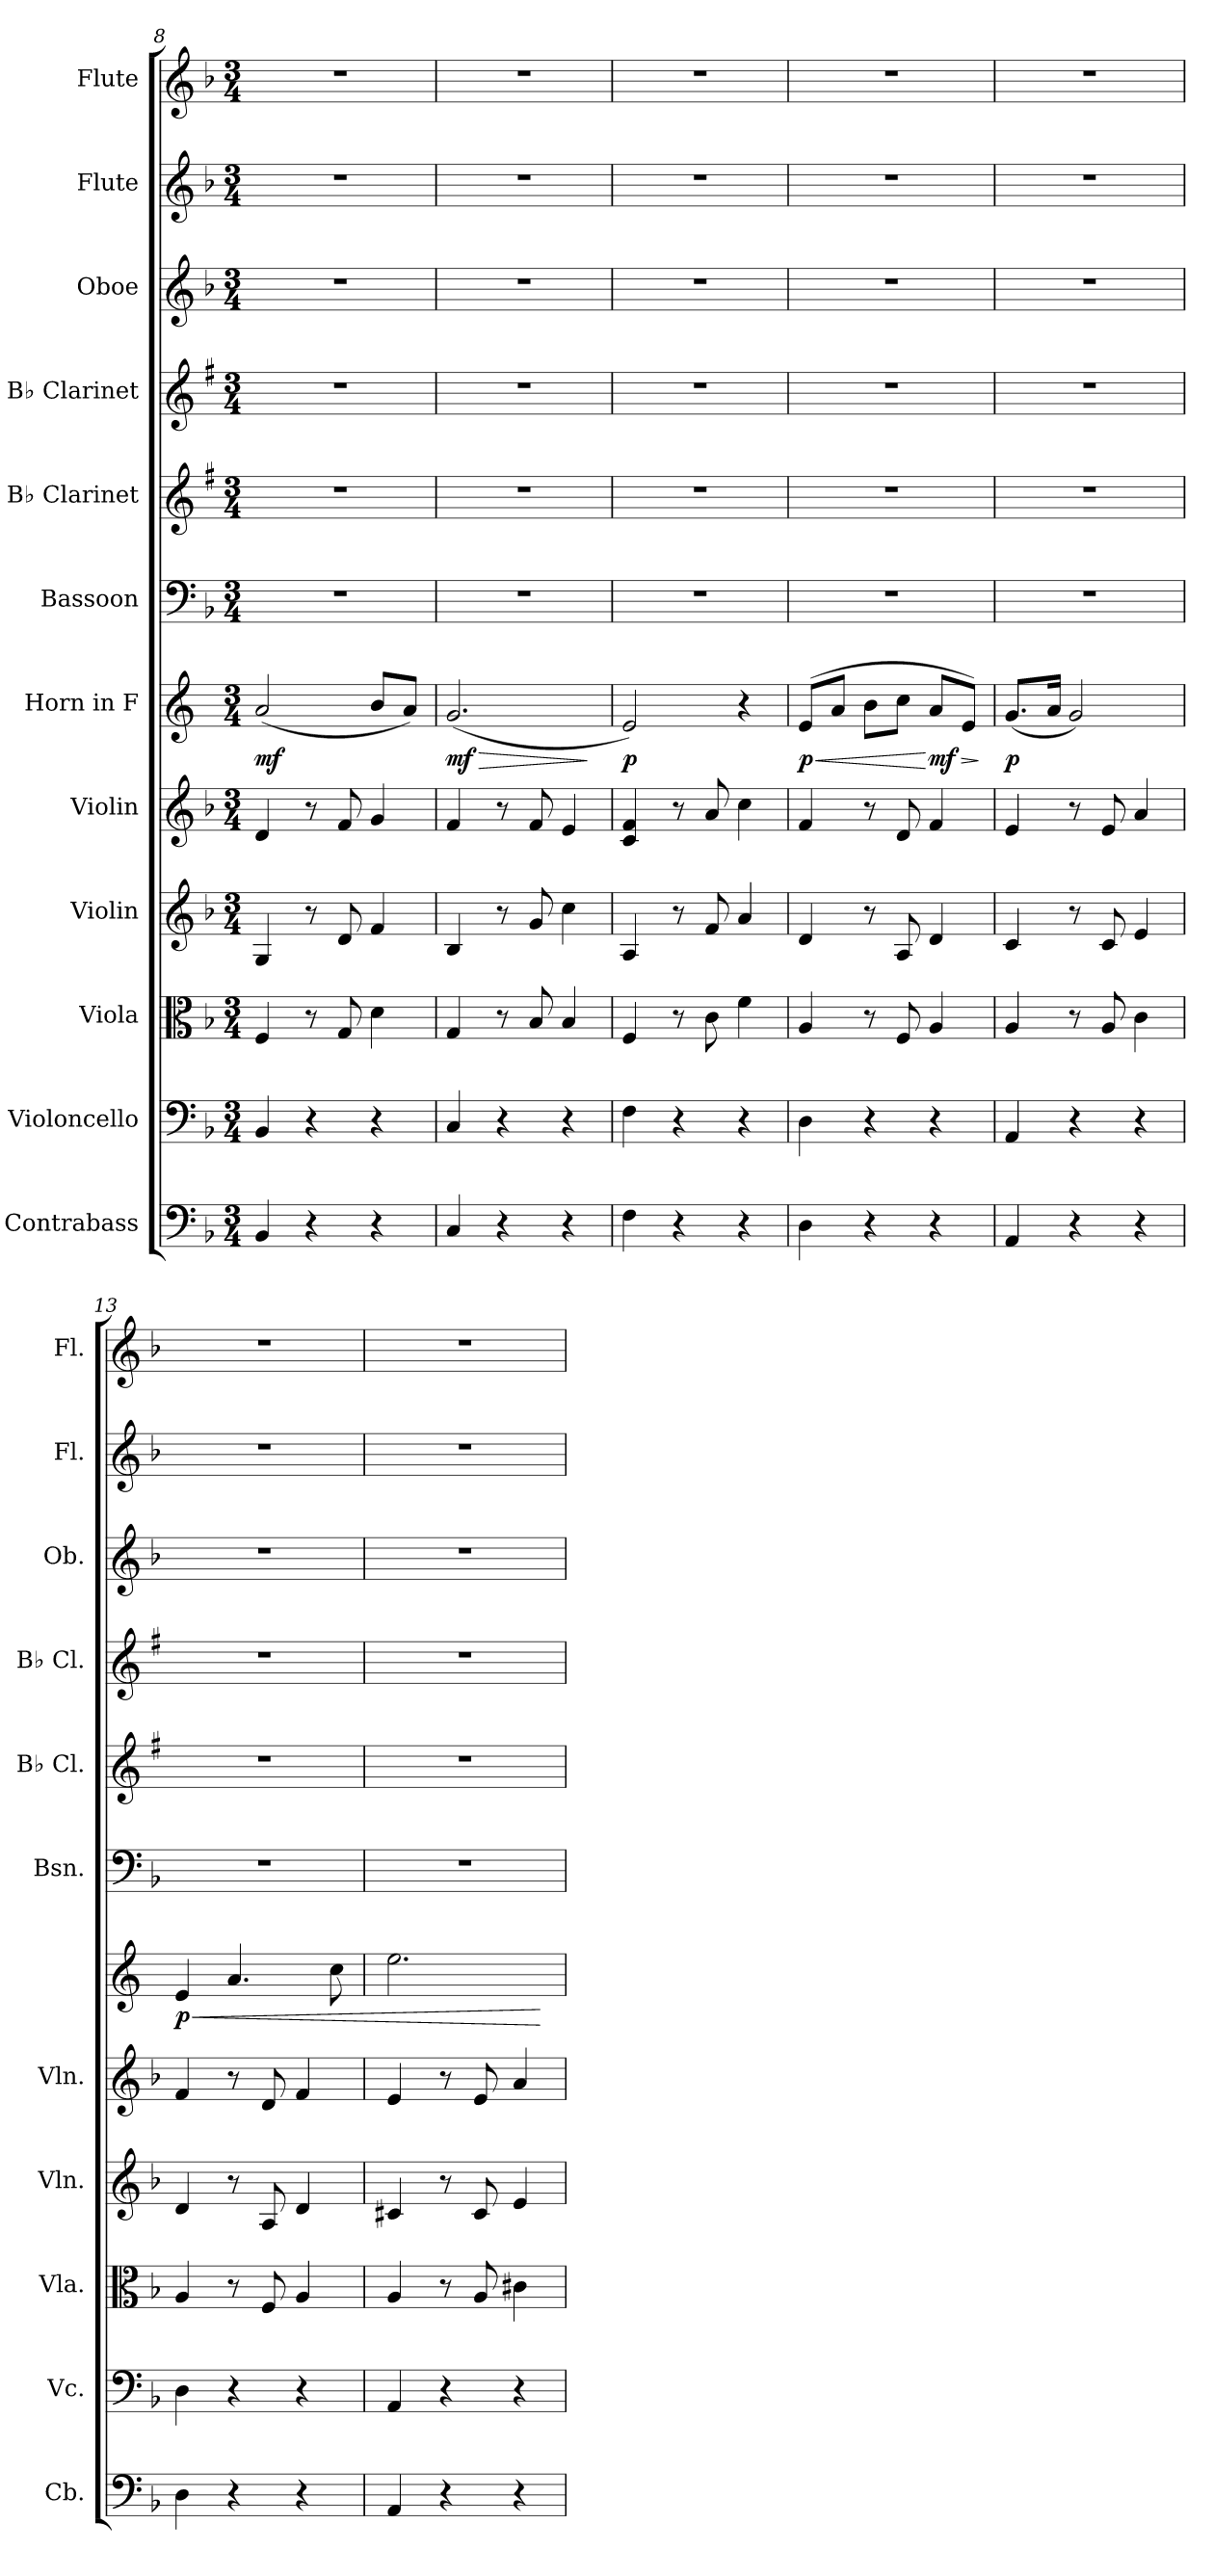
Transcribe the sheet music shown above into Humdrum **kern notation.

**kern	**kern	**kern	**kern	**kern	**kern	**dynam	**kern	**kern	**kern	**kern	**kern	**kern
*part12	*part11	*part10	*part9	*part8	*part7	*part7	*part6	*part5	*part4	*part3	*part2	*part1
*staff12	*staff11	*staff10	*staff9	*staff8	*staff7	*staff7	*staff6	*staff5	*staff4	*staff3	*staff2	*staff1
*I"Contrabass	*I"Violoncello	*I"Viola	*I"Violin	*I"Violin	*I"Horn in F	*	*I"Bassoon	*I"B♭ Clarinet	*I"B♭ Clarinet	*I"Oboe	*I"Flute	*I"Flute
*I'Cb.	*I'Vc.	*I'Vla.	*I'Vln.	*I'Vln.	*	*	*I'Bsn.	*I'B♭ Cl.	*I'B♭ Cl.	*I'Ob.	*I'Fl.	*I'Fl.
*clefF4	*clefF4	*clefC3	*clefG2	*clefG2	*clefG2	*	*clefF4	*clefG2	*clefG2	*clefG2	*clefG2	*clefG2
*ITrd7c12	*	*	*	*	*ITrd4c7	*	*	*ITrd1c2	*ITrd1c2	*	*	*
*k[b-]	*k[b-]	*k[b-]	*k[b-]	*k[b-]	*k[b-]	*	*k[b-]	*k[b-]	*k[b-]	*k[b-]	*k[b-]	*k[b-]
*M3/4	*M3/4	*M3/4	*M3/4	*M3/4	*M3/4	*	*M3/4	*M3/4	*M3/4	*M3/4	*M3/4	*M3/4
=8	=8	=8	=8	=8	=8	=8	=8	=8	=8	=8	=8	=8
!	!	!	!	!	!	!LO:DY:b	!	!	!	!	!	!
4BBB-/	4BB-/	4F/	4G/	4d/	(<2d/	mf	2.r	2.r	2.r	2.r	2.r	2.r
4r	4r	8r	8r	8r	.	.	.	.	.	.	.	.
.	.	8G/	8d/	8f/	.	.	.	.	.	.	.	.
4r	4r	4d\	4f/	4g/	8e/L	.	.	.	.	.	.	.
.	.	.	.	.	8d/J)	.	.	.	.	.	.	.
!!LO:PB:g=z
=9	=9	=9	=9	=9	=9	=9	=9	=9	=9	=9	=9	=9
!	!	!	!	!	!	!LO:HP:b	!	!	!	!	!	!
!	!	!	!	!	!	!LO:DY:n=1:b	!	!	!	!	!	!
4CC/	4C/	4G/	4B-/	4f/	(<2.c/	> mf	2.r	2.r	2.r	2.r	2.r	2.r
4r	4r	8r	8r	8r	.	.	.	.	.	.	.	.
.	.	8B-/	8g/	8f/	.	.	.	.	.	.	.	.
4r	4r	4B-/	4cc\	4e/	.	.	.	.	.	.	.	.
.	.	.	.	.	.	]	.	.	.	.	.	.
=10	=10	=10	=10	=10	=10	=10	=10	=10	=10	=10	=10	=10
!	!	!	!	!	!	!LO:DY:b	!	!	!	!	!	!
4FF\	4F\	4F/	4A/	4c/ 4f/	2A/)	p	2.r	2.r	2.r	2.r	2.r	2.r
4r	4r	8r	8r	8r	.	.	.	.	.	.	.	.
.	.	8c\	8f/	8a/	.	.	.	.	.	.	.	.
4r	4r	4f\	4a/	4cc\	4r	.	.	.	.	.	.	.
=11	=11	=11	=11	=11	=11	=11	=11	=11	=11	=11	=11	=11
!	!	!	!	!	!	!LO:HP:b	!	!	!	!	!	!
!	!	!	!	!	!	!LO:DY:n=1:b	!	!	!	!	!	!
4DD\	4D\	4A/	4d/	4f/	(>8A/L	< p	2.r	2.r	2.r	2.r	2.r	2.r
.	.	.	.	.	8d/J	.	.	.	.	.	.	.
4r	4r	8r	8r	8r	8e\L	.	.	.	.	.	.	.
.	.	8F/	8A/	8d/	8f\J	.	.	.	.	.	.	.
!	!	!	!	!	!	!LO:HP:n=1:b	!	!	!	!	!	!
!	!	!	!	!	!	!LO:DY:n=2:b	!	!	!	!	!	!
4r	4r	4A/	4d/	4f/	8d/L	[ > mf	.	.	.	.	.	.
.	.	.	.	.	8A/J)	.	.	.	.	.	.	.
.	.	.	.	.	.	]	.	.	.	.	.	.
=12	=12	=12	=12	=12	=12	=12	=12	=12	=12	=12	=12	=12
!	!	!	!	!	!	!LO:DY:b	!	!	!	!	!	!
4AAA/	4AA/	4A/	4c/	4e/	(<8.c/L	p	2.r	2.r	2.r	2.r	2.r	2.r
.	.	.	.	.	16d/Jk	.	.	.	.	.	.	.
4r	4r	8r	8r	8r	2c/)	.	.	.	.	.	.	.
.	.	8A/	8c/	8e/	.	.	.	.	.	.	.	.
4r	4r	4c\	4e/	4a/	.	.	.	.	.	.	.	.
=13	=13	=13	=13	=13	=13	=13	=13	=13	=13	=13	=13	=13
!	!	!	!	!	!	!LO:HP:b	!	!	!	!	!	!
!	!	!	!	!	!	!LO:DY:n=1:b	!	!	!	!	!	!
4DD\	4D\	4A/	4d/	4f/	4A/	< p	2.r	2.r	2.r	2.r	2.r	2.r
4r	4r	8r	8r	8r	4.d/	.	.	.	.	.	.	.
.	.	8F/	8A/	8d/	.	.	.	.	.	.	.	.
4r	4r	4A/	4d/	4f/	.	.	.	.	.	.	.	.
.	.	.	.	.	8f\	.	.	.	.	.	.	.
=14	=14	=14	=14	=14	=14	=14	=14	=14	=14	=14	=14	=14
4AAA/	4AA/	4A/	4c#X/	4e/	2.a\	.	2.r	2.r	2.r	2.r	2.r	2.r
4r	4r	8r	8r	8r	.	.	.	.	.	.	.	.
.	.	8A/	8c#/	8e/	.	.	.	.	.	.	.	.
4r	4r	4c#X\	4e/	4a/	.	.	.	.	.	.	.	.
.	.	.	.	.	.	[	.	.	.	.	.	.
=	=	=	=	=	=	=	=	=	=	=	=	=
*-	*-	*-	*-	*-	*-	*-	*-	*-	*-	*-	*-	*-
